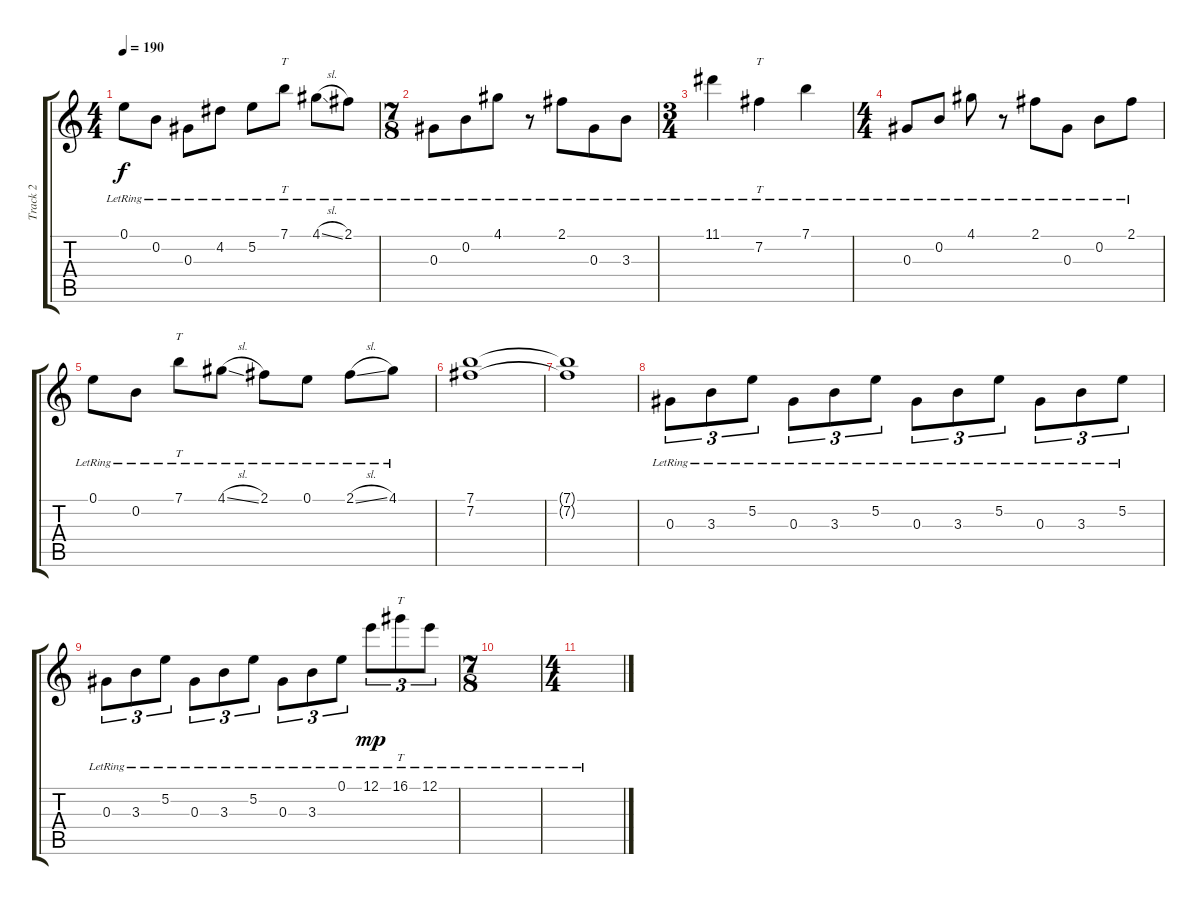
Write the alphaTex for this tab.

\track ("Track 2" "Track 2") {instrument electricguitarjazz}
\staff {score tabs}
\tuning (E4 B3 Ab3 E3 B2 E2) {hide}
\ts (4 4)
\tempo 190
\clef g2
\ks c
0.1{lr}.8{dy f} 0.2{lr}.8 0.3{lr}.8 4.2{lr}.8 5.2{lr}.8 7.1{lr}.8{tt} 4.1{sl lr}.8 2.1{lr}.8 |
\ts (7 8)
0.3{lr}.8 0.2{lr}.8 4.1{lr}.8 r.8 2.1{lr}.8 0.3{lr}.8 3.3{lr}.8 |
\ts (3 4)
11.1{lr}.4 7.2{lr}.4{tt} 7.1{lr}.4 |
\ts (4 4)
0.3{lr}.8 0.2{lr}.8 4.1{lr}.8 r.8 2.1{lr}.8 0.3{lr}.8 0.2{lr}.8 2.1{lr}.8 |
0.1{lr}.8 0.2{lr}.8 7.1{lr}.8{tt} 4.1{sl lr}.8 2.1{lr}.8 0.1{lr}.8 2.1{sl lr}.8 4.1{lr}.8 |
(7.1 7.2).1 |
(7.1{t} 7.2{t}).1 |
0.3{lr}.8{tu (3 2)} 3.3{lr}.8{tu (3 2)} 5.2{lr}.8{tu (3 2)} 0.3{lr}.8{tu (3 2)} 3.3{lr}.8{tu (3 2)} 5.2{lr}.8{tu (3 2)} 0.3{lr}.8{tu (3 2)} 3.3{lr}.8{tu (3 2)} 5.2{lr}.8{tu (3 2)} 0.3{lr}.8{tu (3 2)} 3.3{lr}.8{tu (3 2)} 5.2{lr}.8{tu (3 2)} |
0.3{lr}.8{tu (3 2)} 3.3{lr}.8{tu (3 2)} 5.2{lr}.8{tu (3 2)} 0.3{lr}.8{tu (3 2)} 3.3{lr}.8{tu (3 2)} 5.2{lr}.8{tu (3 2)} 0.3{lr}.8{tu (3 2)} 3.3{lr}.8{tu (3 2)} 0.1{lr}.8{tu (3 2)} 12.1{lr}.8{tu (3 2) dy mp} 16.1{lr}.8{tt tu (3 2)} 12.1{lr}.8{tu (3 2)} |
\ts (7 8)
|
\ts (4 4)
